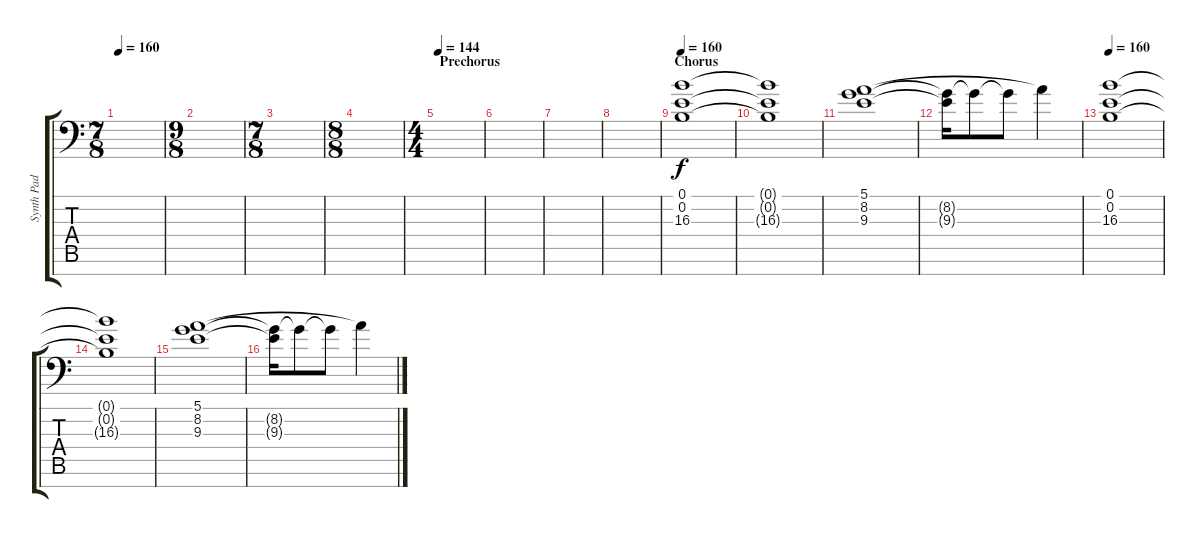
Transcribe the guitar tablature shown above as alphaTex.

\track ("Synth Pad (Chords)" "Synth Pad ") {instrument stringensemble1}
\staff {score tabs}
\tuning (E4 B3 G3 D3 A2 E2 C-1) {hide}
\ts (7 8)
\tempo 160
\clef f4
\ks c
|
\ts (9 8)
|
\ts (7 8)
|
\ts (8 8)
|
\ts (4 4)
\section ("" "Prechorus")
\tempo 144
|
|
|
|
\section ("" "Chorus")
\tempo 160
(0.1 0.2 16.3).1 |
(0.1{t} 0.2{t} 16.3{t}).1 |
(5.1 8.2 9.3).1 |
(8.2{t} 9.3{t}).16 8.2{t}.8 8.2{t}.8 5.1{t}.4 |
\tempo 160
(0.1 0.2 16.3).1 |
(0.1{t} 0.2{t} 16.3{t}).1 |
(5.1 8.2 9.3).1 |
(8.2{t} 9.3{t}).16 8.2{t}.8 8.2{t}.8 5.1{t}.4
